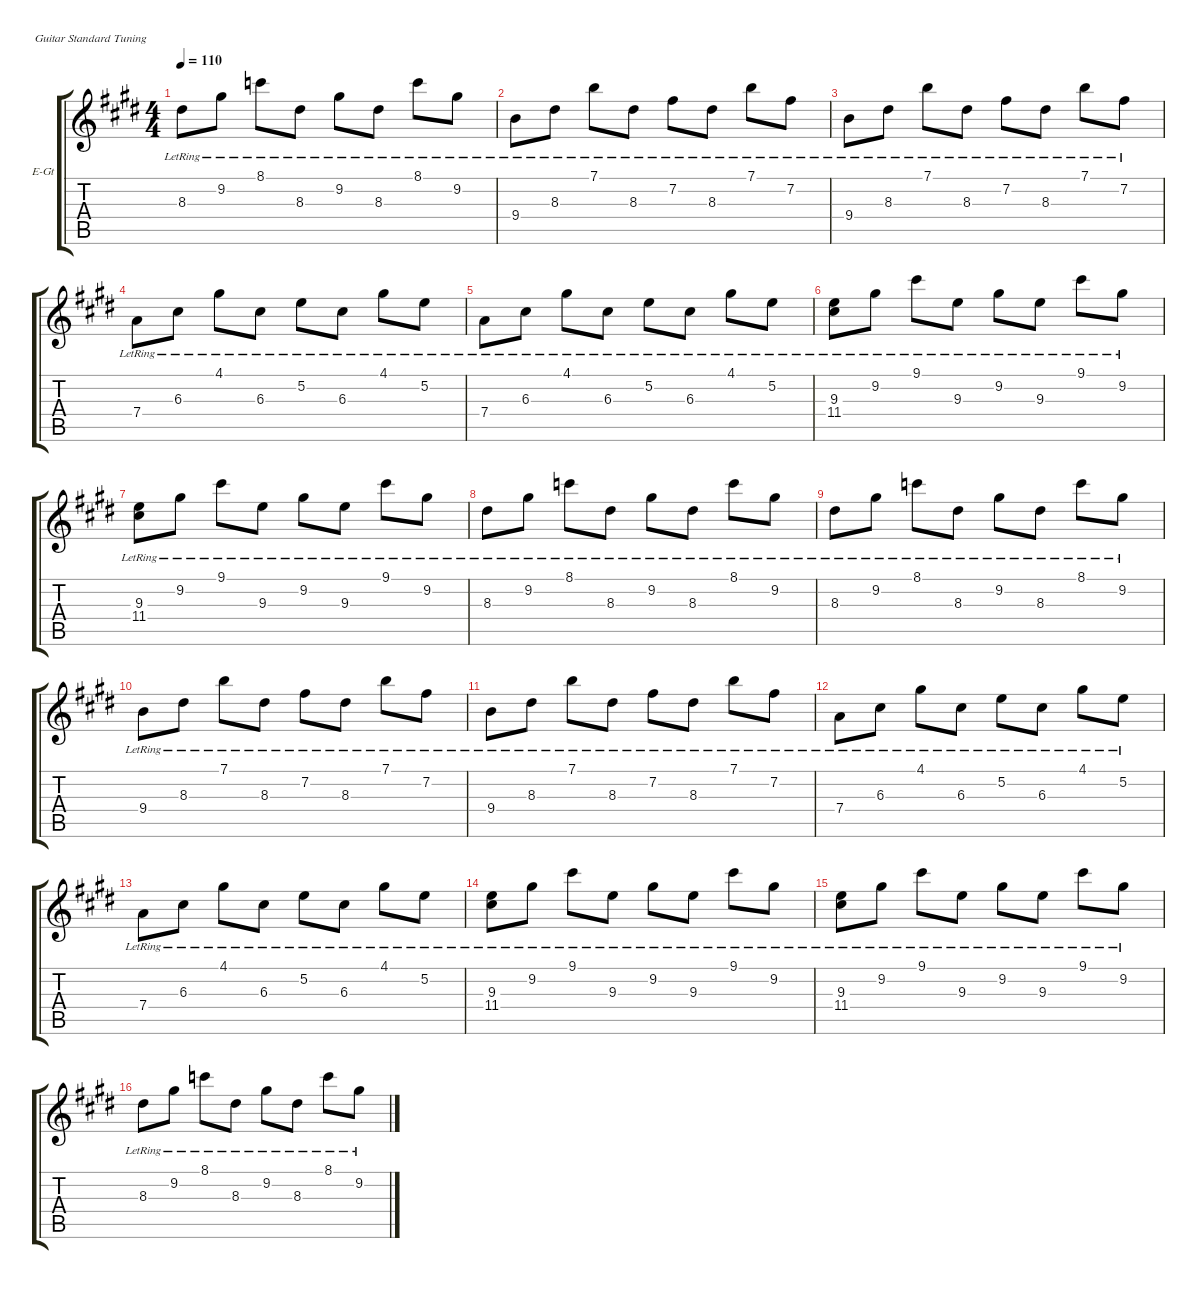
\hideDynamics
\bracketExtendMode groupsimilarinstruments
\multiBarRest
\firstSystemTrackNameOrientation horizontal
\otherSystemsTrackNameOrientation horizontal
\track ("E.Guitar 1" "E-Gt") {multiBarRest instrument distortionguitar}
\staff {score tabs}
\tuning (E4 B3 G3 D3 A2 E2)
\ts (4 4)
\tempo 110
\clef g2
\ks e
8.3{lr}.8{dy f} 9.2{lr}.8 8.1{lr}.8 8.3{lr}.8 9.2{lr}.8 8.3{lr}.8 8.1{lr}.8 9.2{lr}.8 |
9.4{lr}.8 8.3{lr}.8 7.1{lr}.8 8.3{lr}.8 7.2{lr}.8 8.3{lr}.8 7.1{lr}.8 7.2{lr}.8 |
9.4{lr}.8 8.3{lr}.8 7.1{lr}.8 8.3{lr}.8 7.2{lr}.8 8.3{lr}.8 7.1{lr}.8 7.2{lr}.8 |
7.4{lr}.8 6.3{lr}.8 4.1{lr}.8 6.3{lr}.8 5.2{lr}.8 6.3{lr}.8 4.1{lr}.8 5.2{lr}.8 |
7.4{lr}.8 6.3{lr}.8 4.1{lr}.8 6.3{lr}.8 5.2{lr}.8 6.3{lr}.8 4.1{lr}.8 5.2{lr}.8 |
(9.3{lr} 11.4{lr}).8 9.2{lr}.8 9.1{lr}.8 9.3{lr}.8 9.2{lr}.8 9.3{lr}.8 9.1{lr}.8 9.2{lr}.8 |
(9.3{lr} 11.4{lr}).8 9.2{lr}.8 9.1{lr}.8 9.3{lr}.8 9.2{lr}.8 9.3{lr}.8 9.1{lr}.8 9.2{lr}.8 |
8.3{lr}.8 9.2{lr}.8 8.1{lr}.8 8.3{lr}.8 9.2{lr}.8 8.3{lr}.8 8.1{lr}.8 9.2{lr}.8 |
8.3{lr}.8 9.2{lr}.8 8.1{lr}.8 8.3{lr}.8 9.2{lr}.8 8.3{lr}.8 8.1{lr}.8 9.2{lr}.8 |
9.4{lr}.8 8.3{lr}.8 7.1{lr}.8 8.3{lr}.8 7.2{lr}.8 8.3{lr}.8 7.1{lr}.8 7.2{lr}.8 |
9.4{lr}.8 8.3{lr}.8 7.1{lr}.8 8.3{lr}.8 7.2{lr}.8 8.3{lr}.8 7.1{lr}.8 7.2{lr}.8 |
7.4{lr}.8 6.3{lr}.8 4.1{lr}.8 6.3{lr}.8 5.2{lr}.8 6.3{lr}.8 4.1{lr}.8 5.2{lr}.8 |
7.4{lr}.8 6.3{lr}.8 4.1{lr}.8 6.3{lr}.8 5.2{lr}.8 6.3{lr}.8 4.1{lr}.8 5.2{lr}.8 |
(9.3{lr} 11.4{lr}).8 9.2{lr}.8 9.1{lr}.8 9.3{lr}.8 9.2{lr}.8 9.3{lr}.8 9.1{lr}.8 9.2{lr}.8 |
(9.3{lr} 11.4{lr}).8 9.2{lr}.8 9.1{lr}.8 9.3{lr}.8 9.2{lr}.8 9.3{lr}.8 9.1{lr}.8 9.2{lr}.8 |
8.3{lr}.8 9.2{lr}.8 8.1{lr}.8 8.3{lr}.8 9.2{lr}.8 8.3{lr}.8 8.1{lr}.8 9.2{lr}.8
